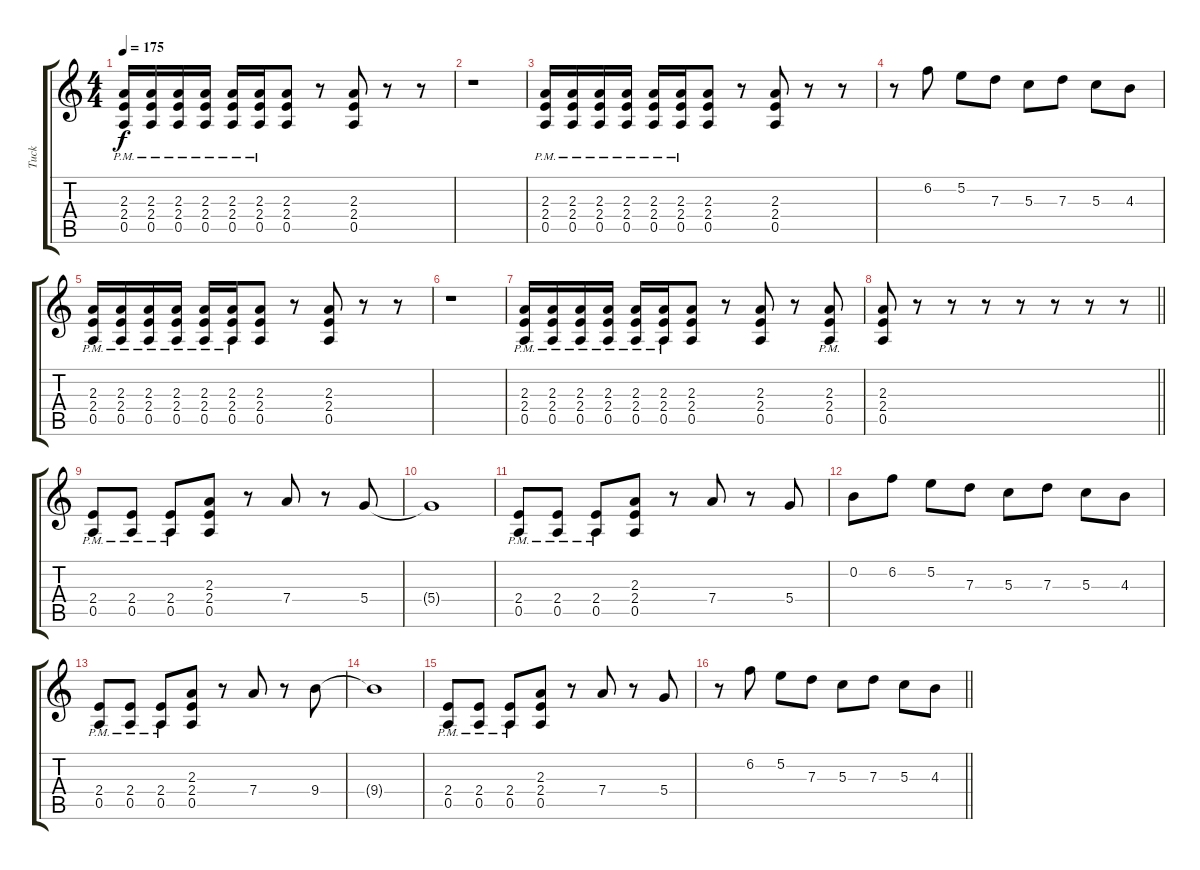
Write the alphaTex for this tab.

\track ("Tuck" "Tuck") {instrument distortionguitar}
\staff {score tabs}
\tuning (E4 B3 G3 D3 A2 E2) {hide}
\ts (4 4)
\tempo 175
\clef g2
\ks c
(2.3{pm} 2.4{pm} 0.5{pm}).16{dy f instrument distortionguitar} (2.3{pm} 2.4{pm} 0.5{pm}).16 (2.3{pm} 2.4{pm} 0.5{pm}).16 (2.3{pm} 2.4{pm} 0.5{pm}).16 (2.3{pm} 2.4{pm} 0.5{pm}).16 (2.3{pm} 2.4{pm} 0.5{pm}).16 (2.3 2.4 0.5).8 r.8 (2.3 2.4 0.5).8 r.8 r.8 |
r.1 |
(2.3{pm} 2.4{pm} 0.5{pm}).16 (2.3{pm} 2.4{pm} 0.5{pm}).16 (2.3{pm} 2.4{pm} 0.5{pm}).16 (2.3{pm} 2.4{pm} 0.5{pm}).16 (2.3{pm} 2.4{pm} 0.5{pm}).16 (2.3{pm} 2.4{pm} 0.5{pm}).16 (2.3 2.4 0.5).8 r.8 (2.3 2.4 0.5).8 r.8 r.8 |
r.8 6.2.8 5.2.8 7.3.8 5.3.8 7.3.8 5.3.8 4.3.8 |
(2.3{pm} 2.4{pm} 0.5{pm}).16{instrument distortionguitar} (2.3{pm} 2.4{pm} 0.5{pm}).16 (2.3{pm} 2.4{pm} 0.5{pm}).16 (2.3{pm} 2.4{pm} 0.5{pm}).16 (2.3{pm} 2.4{pm} 0.5{pm}).16 (2.3{pm} 2.4{pm} 0.5{pm}).16 (2.3 2.4 0.5).8 r.8 (2.3 2.4 0.5).8 r.8 r.8 |
r.1 |
(2.3{pm} 2.4{pm} 0.5{pm}).16 (2.3{pm} 2.4{pm} 0.5{pm}).16 (2.3{pm} 2.4{pm} 0.5{pm}).16 (2.3{pm} 2.4{pm} 0.5{pm}).16 (2.3{pm} 2.4{pm} 0.5{pm}).16 (2.3{pm} 2.4{pm} 0.5{pm}).16 (2.3 2.4 0.5).8 r.8 (2.3 2.4 0.5).8 r.8 (2.3{pm} 2.4{pm} 0.5{pm}).8 |
\barLineRight lightlight
(2.3 2.4 0.5).8 r.8 r.8 r.8 r.8 r.8 r.8 r.8 |
(2.4{pm} 0.5{pm}).8 (2.4{pm} 0.5{pm}).8 (2.4{pm} 0.5{pm}).8 (2.3 2.4 0.5).8 r.8 7.4.8 r.8 5.4.8 |
5.4{t}.1 |
(2.4{pm} 0.5{pm}).8 (2.4{pm} 0.5{pm}).8 (2.4{pm} 0.5{pm}).8 (2.3 2.4 0.5).8 r.8 7.4.8 r.8 5.4.8 |
0.2.8 6.2.8 5.2.8 7.3.8 5.3.8 7.3.8 5.3.8 4.3.8 |
(2.4{pm} 0.5{pm}).8 (2.4{pm} 0.5{pm}).8 (2.4{pm} 0.5{pm}).8 (2.3 2.4 0.5).8 r.8 7.4.8 r.8 9.4.8 |
9.4{t}.1 |
(2.4{pm} 0.5{pm}).8 (2.4{pm} 0.5{pm}).8 (2.4{pm} 0.5{pm}).8 (2.3 2.4 0.5).8 r.8 7.4.8 r.8 5.4.8 |
\barLineRight lightlight
r.8 6.2.8 5.2.8 7.3.8 5.3.8 7.3.8 5.3.8 4.3.8
